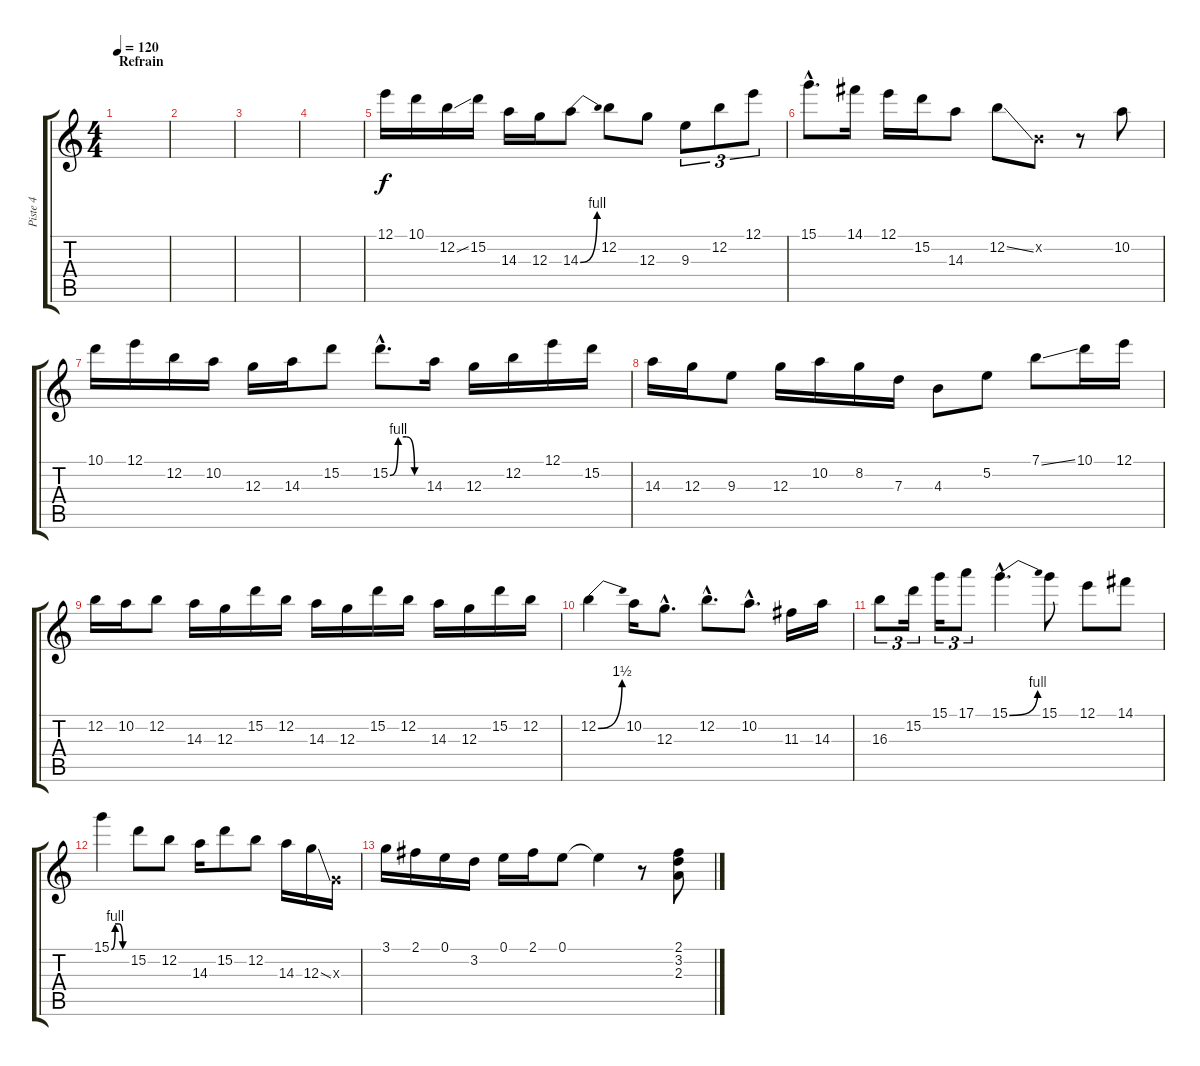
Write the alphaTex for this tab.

\track ("Piste 4" "Piste 4") {instrument overdrivenguitar}
\staff {score tabs}
\tuning (E4 B3 G3 D3 A2 E2) {hide}
\ts (4 4)
\section ("" "Refrain")
\tempo 120
\clef g2
\ks c
|
|
|
|
12.1.16 10.1.16 12.2{ss}.16 15.2.16 14.3.16 12.3.16 14.3{be (bend 0 0 60 4)}.8 12.2.8 12.3.8 9.3.8{tu (3 2)} 12.2.8{tu (3 2)} 12.1.8{tu (3 2)} |
15.1{hac}.8{d} 14.1.16 12.1.16 15.2.16 14.3.8 12.2{ss}.8 0.2{x}.8 r.8 10.2.8 |
10.1.16 12.1.16 12.2.16 10.2.16 12.3.16 14.3.16 15.2.8 15.2{be (custom 0 0 15 4 30 4 45 0 60 0) hac}.8{d} 14.3.16 12.3.16 12.2.16 12.1.16 15.2.16 |
14.3.16 12.3.16 9.3.8 12.3.16 10.2.16 8.2.16 7.3.16 4.3.8 5.2.8 7.1{ss}.8 10.1.16 12.1.16 |
12.2.16 10.2.16 12.2.8 14.3.16 12.3.16 15.2.16 12.2.16 14.3.16 12.3.16 15.2.16 12.2.16 14.3.16 12.3.16 15.2.16 12.2.16 |
12.2{be (bend 0 0 60 6)}.4 10.2.16 12.3{hac}.8{d} 12.2{hac}.8{d} 10.2{hac}.8{d} 11.3.16 14.3.16 |
16.3.8{tu (3 2)} 15.2.16{tu (3 2)} 15.1.16{tu (3 2)} 17.1.8{tu (3 2)} 15.1{be (bend 0 0 60 4) hac}.4{d} 15.1.8 12.1.8 14.1.8 |
15.1{be (custom 0 0 15 4 30 4 45 0 60 0)}.4 15.2.8 12.2.8 14.3.16 15.2.8 12.2.8 14.3.16 12.3{ss}.16 0.3{x}.16 |
3.1.16 2.1.16 0.1.16 3.2.16 0.1.16 2.1.16 0.1.8 0.1{t}.4 r.8 (2.1 3.2 2.3).8
